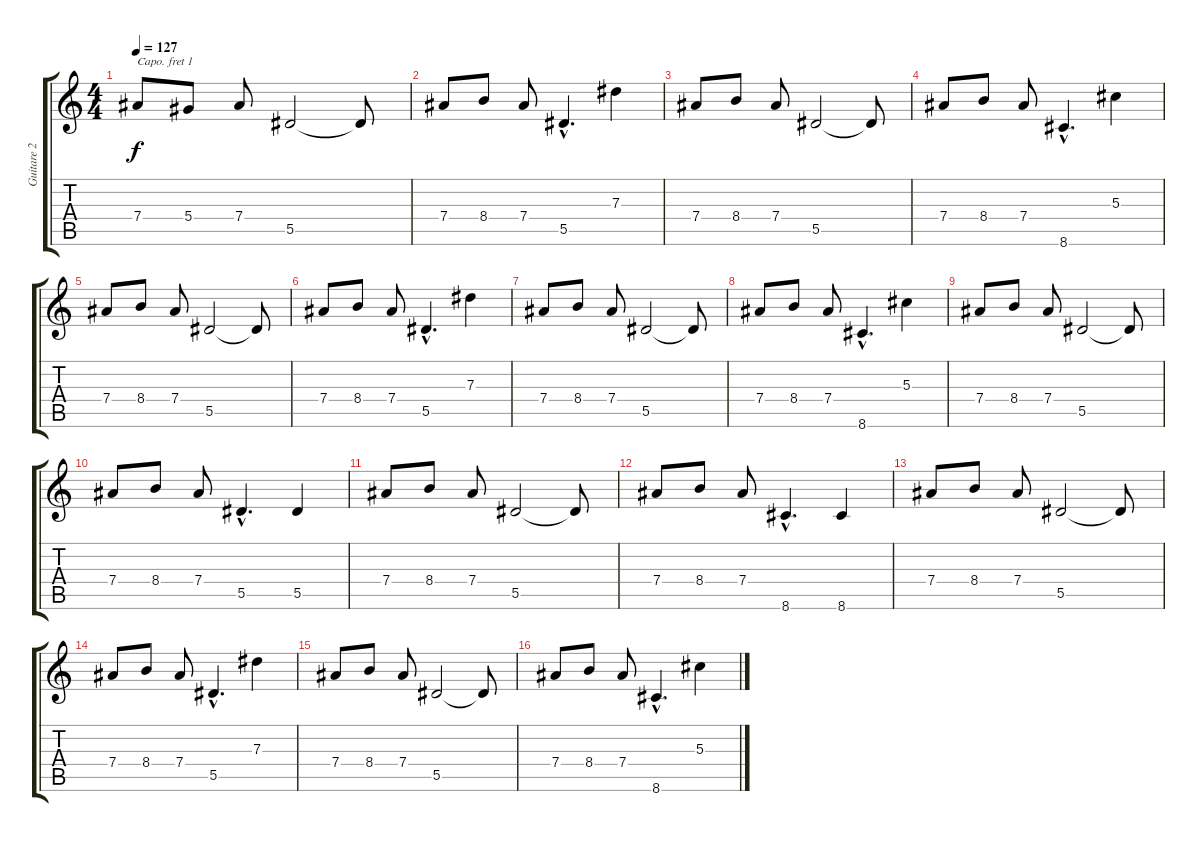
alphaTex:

\track ("Guitare 2" "Guitare 2") {instrument overdrivenguitar}
\staff {score tabs}
\capo 1
\tuning (E4 B3 G3 D3 A2 E2) {hide}
\ts (4 4)
\tempo 127
\clef g2
\ks c
7.4.8{dy f} 5.4.8 7.4.8 5.5.2 5.5{t}.8 |
7.4.8 8.4.8 7.4.8 5.5{hac}.4{d} 7.3.4 |
7.4.8 8.4.8 7.4.8 5.5.2 5.5{t}.8 |
7.4.8 8.4.8 7.4.8 8.6{hac}.4{d} 5.3.4 |
7.4.8 8.4.8 7.4.8 5.5.2 5.5{t}.8 |
7.4.8 8.4.8 7.4.8 5.5{hac}.4{d} 7.3.4 |
7.4.8 8.4.8 7.4.8 5.5.2 5.5{t}.8 |
7.4.8 8.4.8 7.4.8 8.6{hac}.4{d} 5.3.4 |
7.4.8 8.4.8 7.4.8 5.5.2 5.5{t}.8 |
7.4.8 8.4.8 7.4.8 5.5{hac}.4{d} 5.5.4 |
7.4.8 8.4.8 7.4.8 5.5.2 5.5{t}.8 |
7.4.8 8.4.8 7.4.8 8.6{hac}.4{d} 8.6.4 |
7.4.8 8.4.8 7.4.8 5.5.2 5.5{t}.8 |
7.4.8 8.4.8 7.4.8 5.5{hac}.4{d} 7.3.4 |
7.4.8 8.4.8 7.4.8 5.5.2 5.5{t}.8 |
7.4.8 8.4.8 7.4.8 8.6{hac}.4{d} 5.3.4
